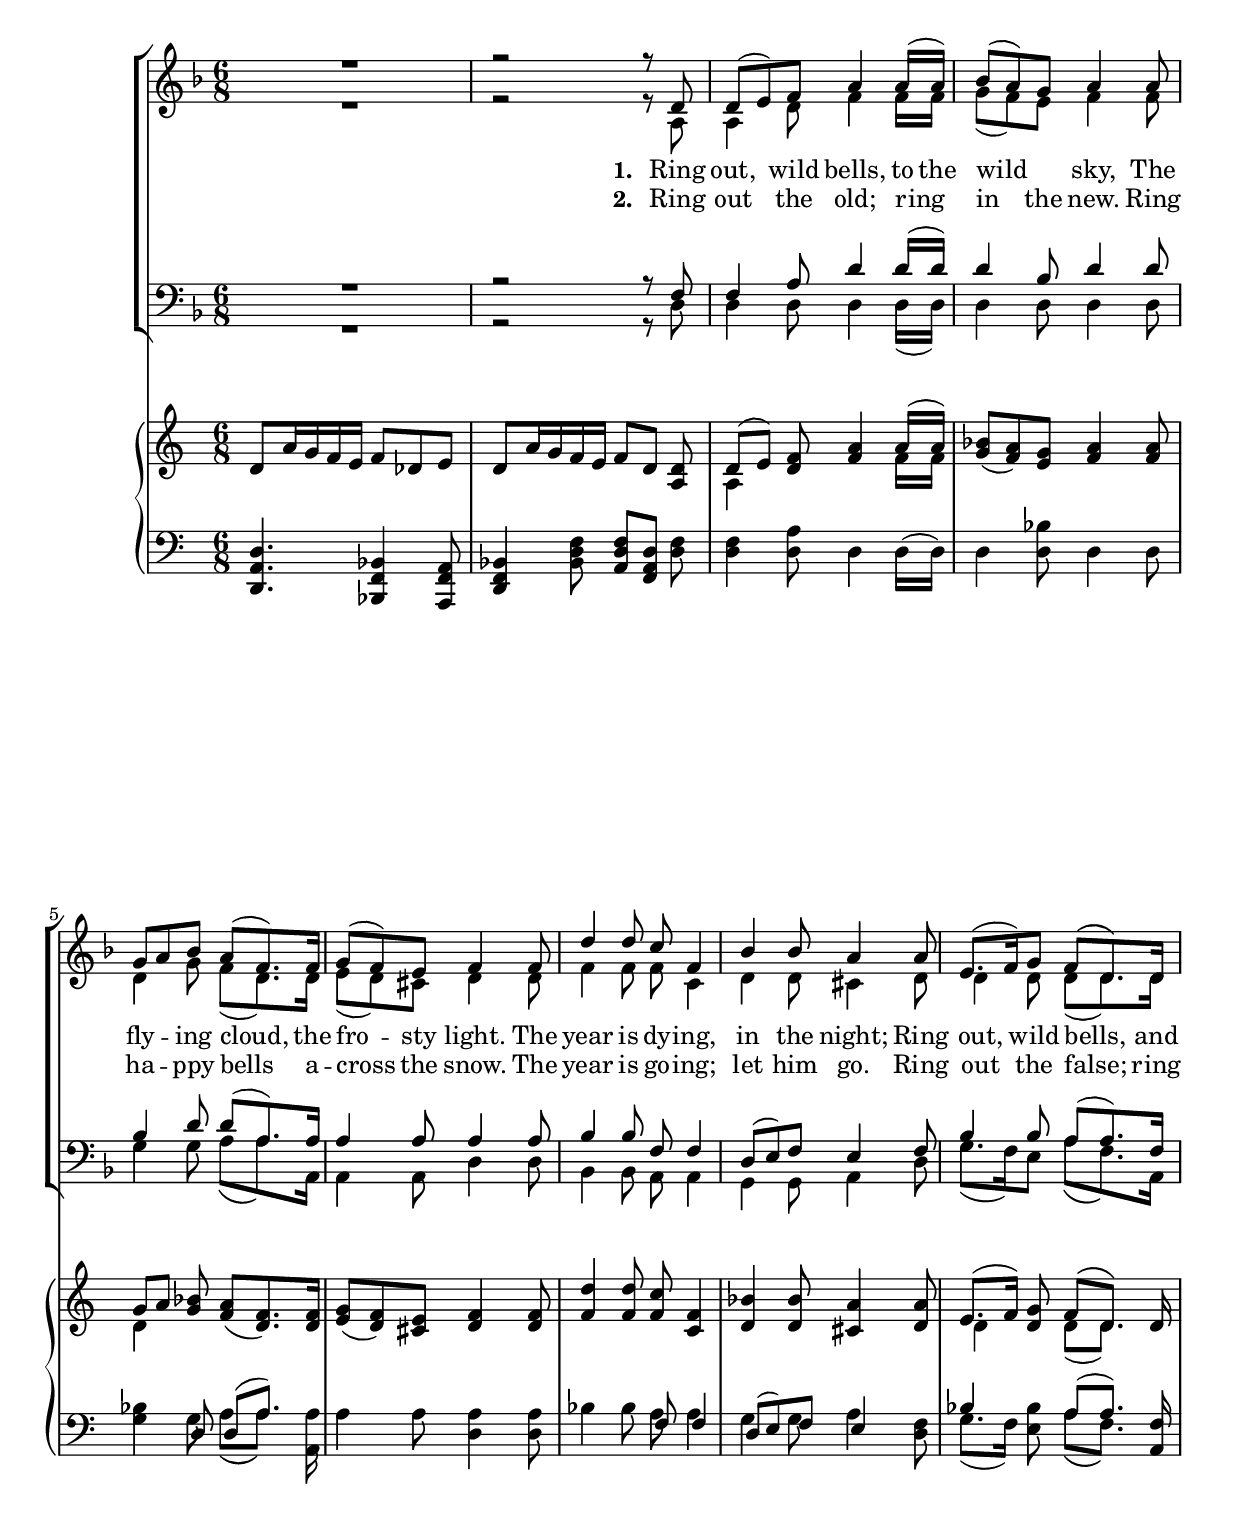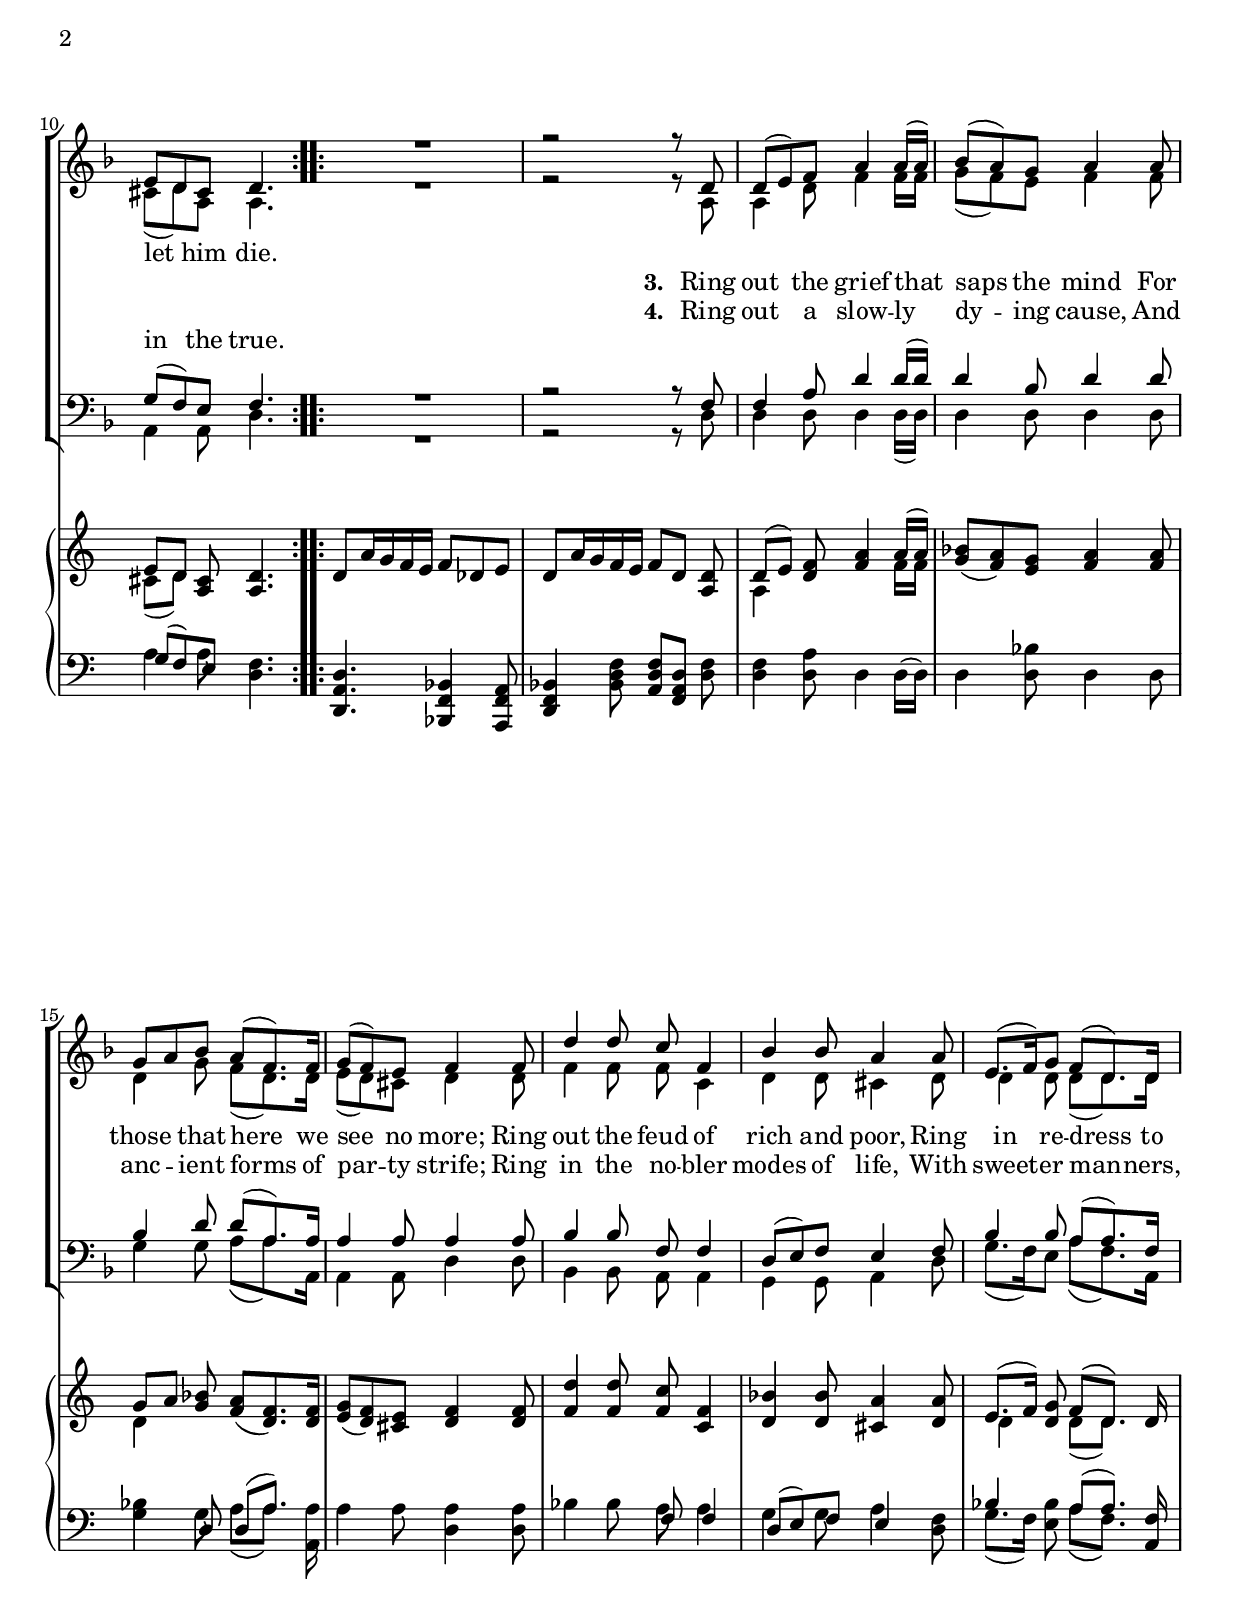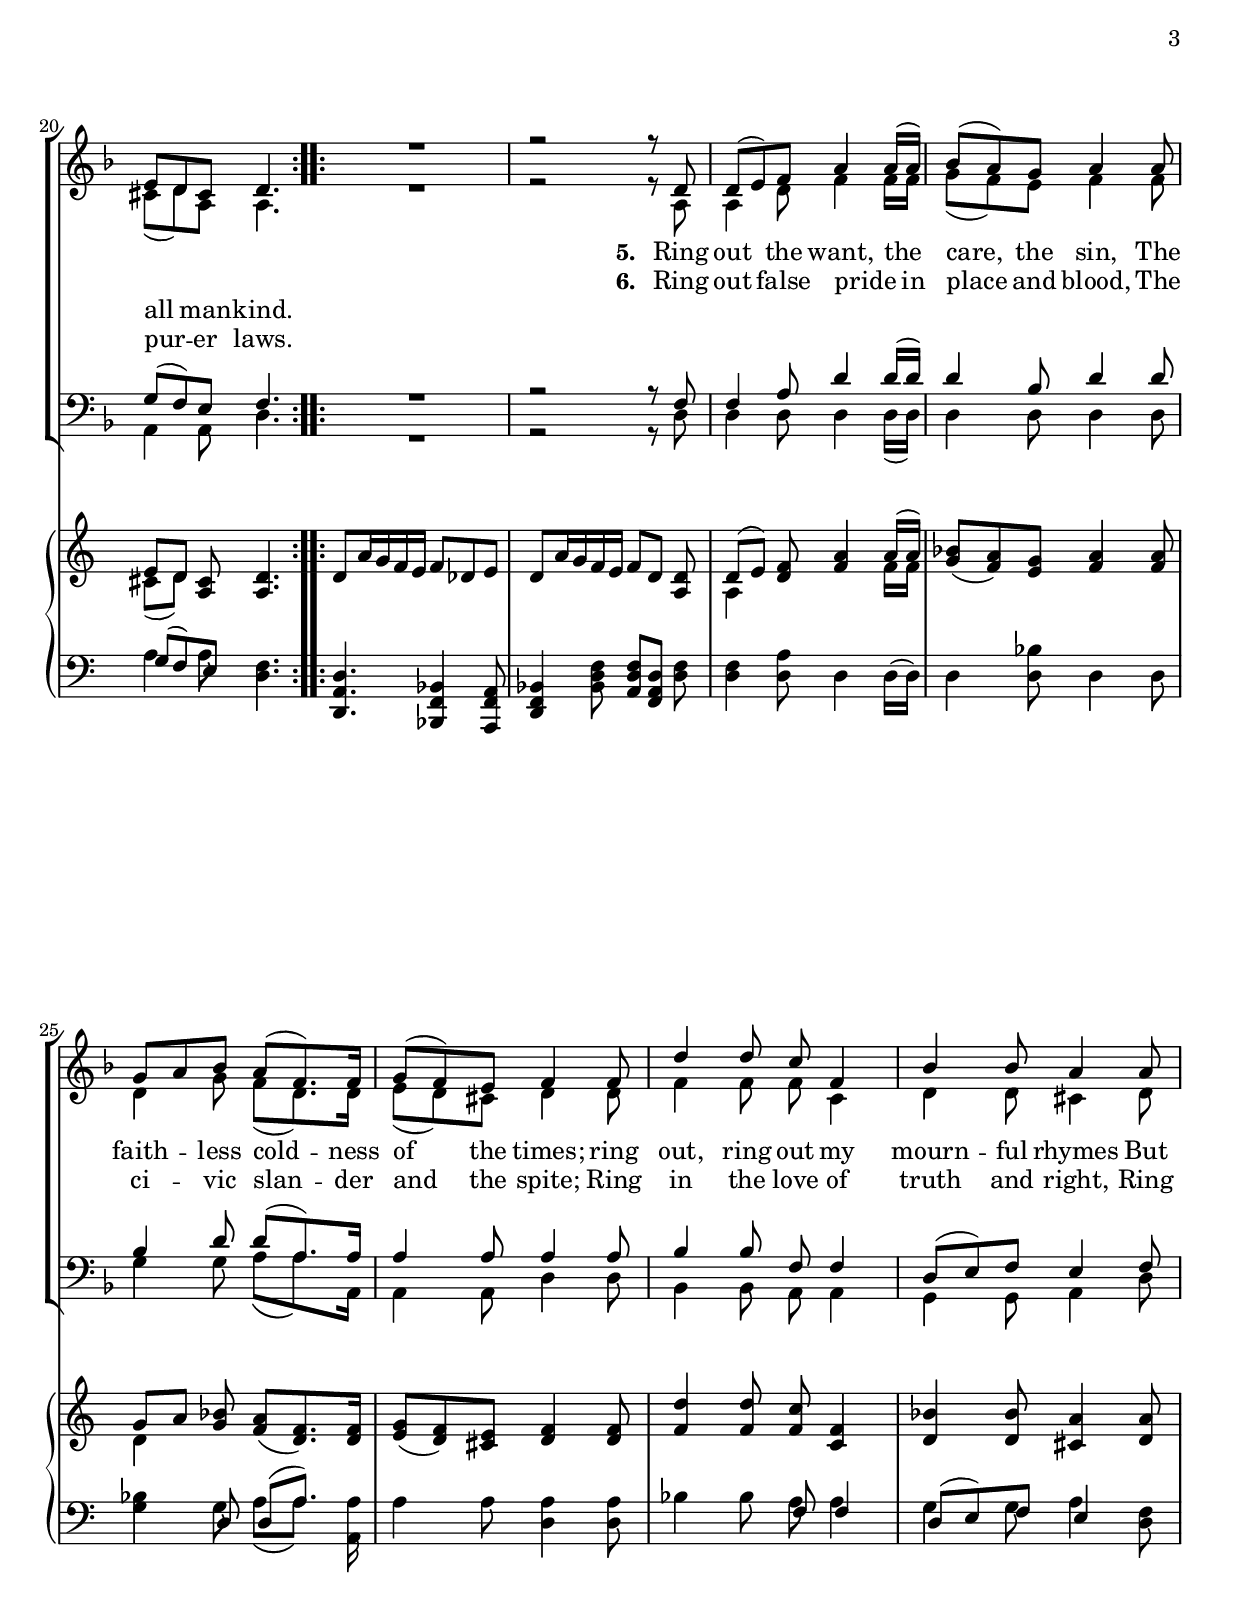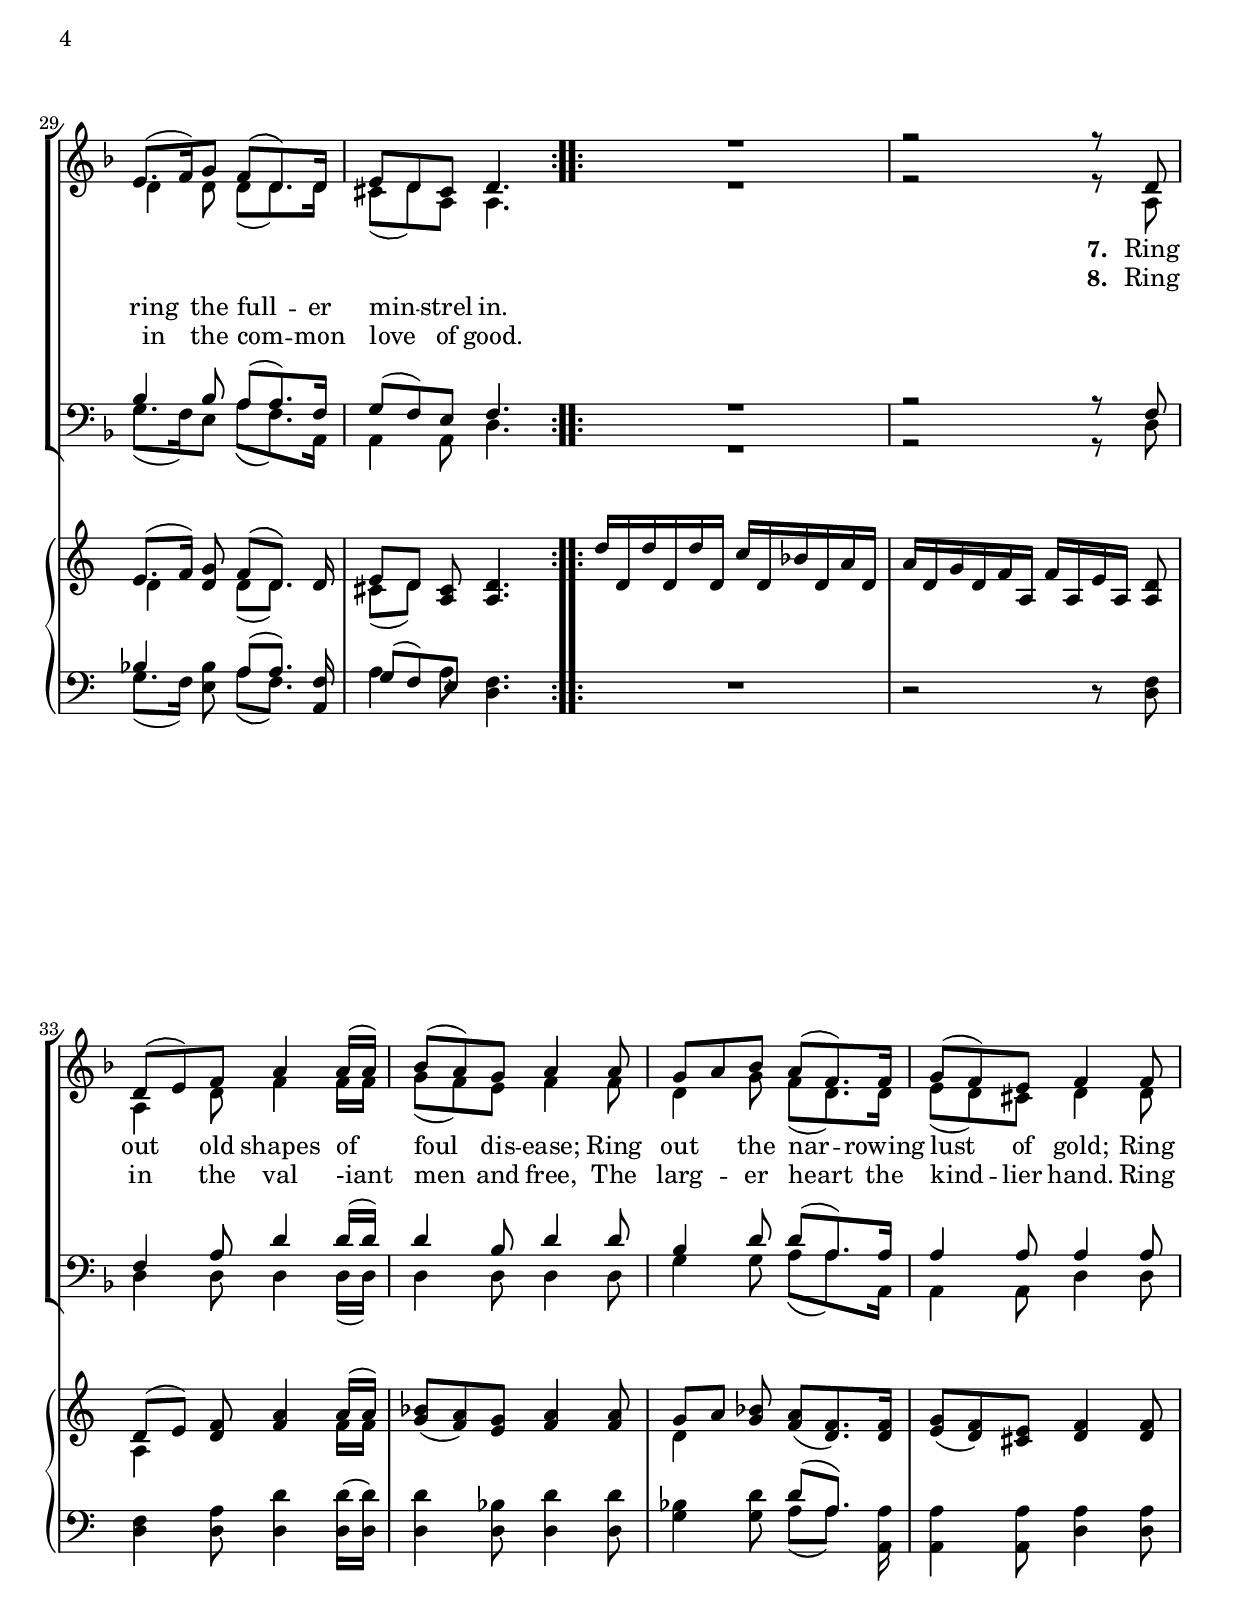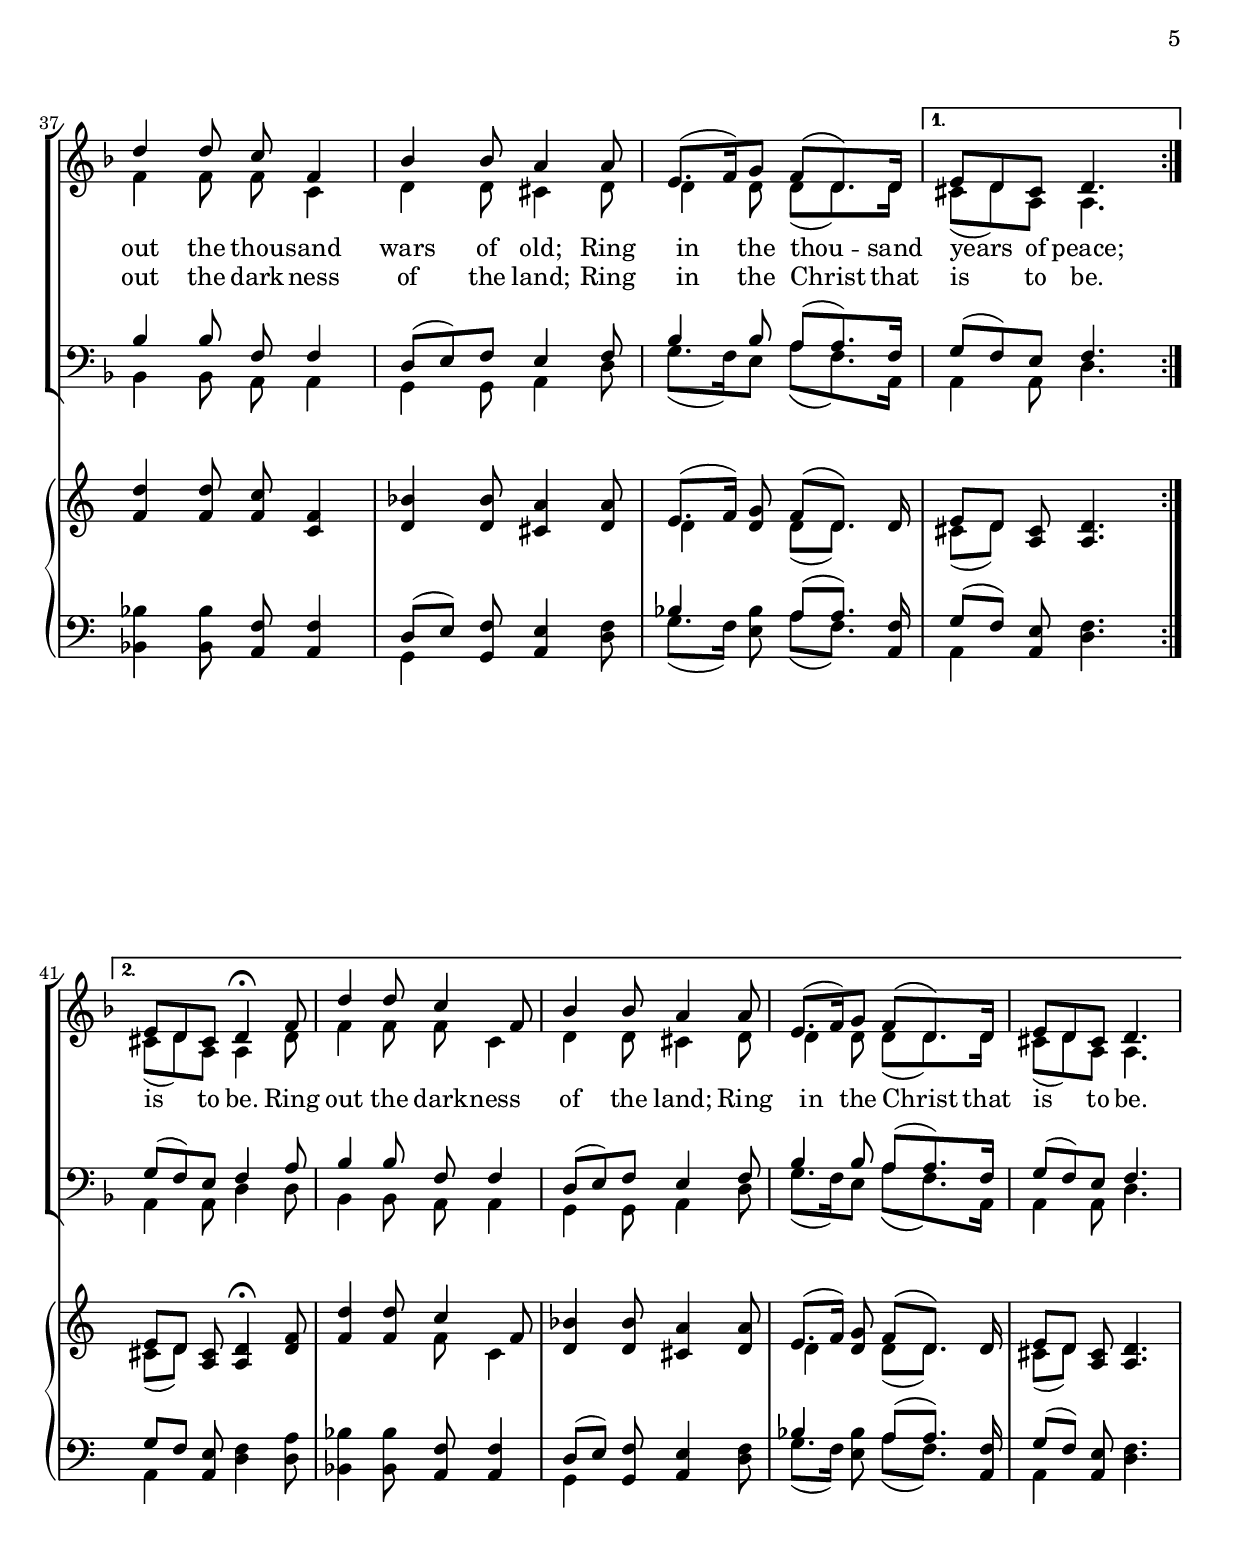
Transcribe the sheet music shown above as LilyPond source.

\paper {
  #(set-default-paper-size "letter")
  top-system-spacing.basic-distance = #10
  score-system-spacing.basic-distance = #20
  system-system-spacing.basic-distance = #20
  last-bottom-spacing.basic-distance = #10
}

global = {
  \version "2.19.83"
  \key d \minor
  \time 6/8
}

structure_repeats =
#(define-music-function
  (parser location p_one p_two p_end p_alt_end)
  (ly:music? ly:music? ly:music? ly:music?)
  #{
    \repeat unfold 3 {
      \repeat volta 2 {
        #p_one
      }
    }
    \repeat volta 2 {
      #p_two
    } \alternative {
      { #p_end }
      { #p_alt_end }
    }
  #})

choral_rest = { R2. | r2 r8 }
sop_phraseone = { d8 | d( e) f a4 a16( a16) | bes8( a) g a4 }
sop_phrasetwo = { a8 | g a bes a( f8.) f16 | g8( f) e f4 }
sop_phrasethree = { f8 | d'4 d8 c f,4 | bes bes8 a4 }
sop_phrasethree_alt = { f8 | d'4 d8 c4 f,8 | bes4 bes8 a4 }
sop_phrasefour = { a8 | e8.( f16) g8 f\( d8.\) d16 | }
sop_end = { | e8 d cis d4. }

sopMusic = \relative c' {
  \structure_repeats
    {
      \choral_rest \sop_phraseone
      \sop_phrasetwo \sop_phrasethree
      \sop_phrasefour \sop_end
    } { 
      \choral_rest \sop_phraseone
      \sop_phrasetwo \sop_phrasethree
      \sop_phrasefour
    }
    \sop_end
    { | e8 d cis d4\fermata \sop_phrasethree_alt \sop_phrasefour \sop_end }
}
alto_phraseone = { a8 | a4 d8 f4 f16 f | g8( f) e f4 }
alto_phrasetwo = { f8 | d4 g8 f( d8.) d16 | e8( d) cis d4 }
alto_phrasethree = { d8 | f4 f8 f c4 | d d8 cis4 }
alto_phrasethree_alt = { d8 | f4 f8 f c4 | d d8 cis4 }
alto_phrasefour = { d8 | d4 d8 d( d8.) d16 | }
alto_end = { | cis8( d) a a4. | }

altoMusic = \relative c' {
  \repeat unfold 3 {
    \repeat volta 2 {
      \choral_rest
      \alto_phraseone
      \alto_phrasetwo
      \alto_phrasethree \alto_phrasefour \alto_end
    }
  }
  \repeat volta 2 {
    \choral_rest \alto_phraseone \alto_phrasetwo \alto_phrasethree \alto_phrasefour
  } \alternative {
    \alto_end
    { | cis8( d) a a4 \alto_phrasethree_alt \alto_phrasefour \alto_end }
  }
}
altoWords =\lyricmode {
  <<
  \new Lyrics = "firstVerse"
  {
  \set stanza = #"1. "
  \set associatedVoice = "altos"
  Ring | out, wild bells, to the | wild _ sky,
  The | fly -- ing cloud, the fro -- sty light.
  The | year is dy -- ing, in the night;
  Ring | out, wild bells, and let him die.
  }
  \new Lyrics = "secondVerse"
  \with { alignBelowContext = #"firstVerse" } {
  \set stanza = #"2. "
  \set associatedVoice = "altos"
  Ring | out the old; ring _ | in the new.
  Ring | ha -- ppy bells  a -- | cross the snow.
  The | year is go -- ing; | let him go.
  Ring | out the false; ring | in the true.
  }
  >>
  <<
  \new Lyrics = "thirdVerse"
  \with { alignBelowContext = #"firstVerse" } {
  \set stanza = #"3. "
  \set associatedVoice = "altos"
  Ring | out the grief that _ | saps the mind
  For | those that here we | see no more;
  Ring | out the feud of | rich and poor,
  Ring | in re -- dress to | all man -- kind.
  }

  \new Lyrics = "fourthVerse"
  \with { alignBelowContext = #"thirdVerse" } {
    \set stanza = #"4. "
    \set associatedVoice = "altos"
  Ring | out a slow -- ly _ | dy -- ing cause,
  And | anc -- ient forms of | par -- ty strife;
  Ring | in the no -- bler | modes of life,
  With | sweet -- er man -- ners, | pur -- er laws.
  }
  >>
  <<
  \new Lyrics = "fifthVerse"
  \with { alignBelowContext = #"firstVerse" } {
  \set stanza = #"5. "
  \set associatedVoice = "altos"
  Ring | out the want, the _ | care, the sin,
  The | faith -- less cold -- ness | of the times;
  ring | out, ring out my | mourn -- ful rhymes
  But | ring the full -- er | min -- strel in.
  }

  \new Lyrics = "sixthVerse"
  \with { alignBelowContext = #"fifthVerse" } {
  \set stanza = #"6. "
  \set associatedVoice = "altos"
  Ring | out false pride _ in  | place and blood,
  The | ci -- vic slan -- der | and the spite;
  Ring | in the love of | truth and right,
  Ring | in the com -- mon | love of good.
  }
  >>
  <<
  \new Lyrics = "seventhVerse"
  \with { alignBelowContext = #"firstVerse" } {
  \set stanza = #"7. "
  \set associatedVoice = "altos"
  Ring | out old shapes of _ | foul dis -- ease;
  Ring | out the nar -- rowing | lust of gold;
  Ring | out the thou -- sand | wars of old;
  Ring | in the thou -- sand | years of peace;
  }

  \new Lyrics = "eighthVerse"
  \with { alignBelowContext = #"seventhVerse" } {
  \set stanza = #"8. "
  \set associatedVoice = "altos"
  Ring | in the val -iant _ | men and free,
  The | larg -- er heart the | kind -- lier hand.
  Ring | out the dark -- ness | of the land;
  Ring | in the Christ that | is to be.
  }
  >>
  is to be.
  Ring | out the dark -- ness | of the land;
  Ring | in the Christ that | is to be.
}

tenor_phraseone = { f8 | f4 a8 d4 d16( d16) | d4 bes8 d4 }
tenor_phrasetwo = { d8 | bes4 d8 d8(a8.) a16 | a4 a8 a4 }
tenor_phrasethree = { a8 | bes4 bes8 f f4 | d8( e) f e4 }
tenor_phrasethree_alt = { a8 | bes4 bes8 f f4 | d8( e) f e4 }
tenor_phrasefour = { f8 | bes4 bes8 a8( a8.) f16 | }
tenor_end = { | g8( f) e  f4. }

tenorMusic = \relative c {
  \repeat unfold 3 {
    \repeat volta 2 {
      \choral_rest
      \tenor_phraseone \tenor_phrasetwo \tenor_phrasethree \tenor_phrasefour \tenor_end
    }
  }
  \repeat volta 2 {
    \choral_rest
    \tenor_phraseone \tenor_phrasetwo \tenor_phrasethree \tenor_phrasefour
  } \alternative {
    \tenor_end
    { | g8( f) e f4 \tenor_phrasethree_alt \tenor_phrasefour \tenor_end }
  }
}

bass_phraseone = { d8 | d4 d8 d4 d16( d) | d4 d8 d4 }
bass_phrasetwo = { d8 | g4 g8 a\( a8.\) a,16 | a4 a8 d4 }
bass_phrasethree = { d8 | bes4 bes8 a8 a4 | g g8 a4 }
bass_phrasethree_alt = { d8 | bes4 bes8 a8 a4 | g g8 a4 }
bass_phrasefour = { d8 | g8.( f16) e8 a\( f8.\) a,16 | }
bass_end = {  | a4 a8 d4. }

bassMusic = \relative c {
  \repeat unfold 3 {
    \repeat volta 2 {
      \choral_rest
      \bass_phraseone \bass_phrasetwo \bass_phrasethree \bass_phrasefour \bass_end
    }
  }
  \repeat volta 2 {
    \choral_rest
    \bass_phraseone \bass_phrasetwo \bass_phrasethree \bass_phrasefour
  } \alternative {
    \bass_end
    { | a4 a8 d4 \bass_phrasethree_alt \bass_phrasefour \bass_end }
  }
}

choirmusic = {
  \new ChoirStaff <<
    \new Staff = "women" <<
      \new Voice = "sopranos" { \voiceOne << \global \sopMusic >> }
      \new Voice = "altos" { \voiceTwo << \global \altoMusic >> }
    >>
    \new Lyrics = "altos"
    \context Lyrics = "altos" \lyricsto "altos" \altoWords
    \new Staff = "men" <<
      \clef bass
      \new Voice = "tenors" { \voiceOne << \global \tenorMusic >> }
      \new Voice = "basses" { \voiceTwo << \global \bassMusic >> }
    >>
  >>
}

pianotreble = \relative g' {
  \repeat unfold 3 {
    \repeat volta 2 {
       d8 a'16 g f e f8 des e | d8 a'16 g f e f8 d
       \partcombine
       <<
         { \relative c' {
           \sop_phraseone \sop_phrasetwo \sop_phrasethree
         \sop_phrasefour \sop_end }}
       >>
       <<
         { \relative c'  { \alto_phraseone \alto_phrasetwo \alto_phrasethree
         \alto_phrasefour \alto_end }}
       >>
    }
  }
  \partcombine
  <<
    \relative c'
    {
      \repeat volta 2 {
        {
          | d'16 d, d' d, d' d, c' d, bes' d, a' d,
          |  a'16 d, g d f a, f' a, e' a, }
        \relative c'
         { \sop_phraseone \sop_phrasetwo \sop_phrasethree
        \sop_phrasefour }
      } \alternative {
        \relative c' \sop_end
        {
          \relative c'{ | e8 d cis d4\fermata
          \sop_phrasethree_alt \sop_phrasefour \sop_end }
        }
      }
    }
  >>
  <<
    \relative c'
    {
      \repeat volta 2 {
        \choral_rest
        \alto_phraseone \alto_phrasetwo \alto_phrasethree
        \alto_phrasefour
      } \alternative {
        \relative c' \alto_end
        {
          \relative c' { | cis8( d) a a4
          \alto_phrasethree_alt \alto_phrasefour \alto_end }
        }
      }
    }
  >>
}

pianobass = \relative c {
  \repeat unfold 3 {
    \repeat volta 2 {
       <d a d,>4. <bes f bes,>4 <a f a,>8 |
       <bes f d>4 <f' d bes>8 <f d a>8  <d a f>8 
       \partcombine
       <<
         { \tenor_phraseone \tenor_phrasetwo \tenor_phrasethree
           \tenor_phrasefour \tenor_end }
       >>
       <<
         { \bass_phraseone \bass_phrasetwo \bass_phrasethree
           \bass_phrasefour \bass_end }
       >>
    }
  }
  \repeat volta 2 {
  \partcombine
  <<
   \relative c {
     \choral_rest
     \tenor_phraseone \tenor_phrasetwo \tenor_phrasethree
     \tenor_phrasefour
   }
  >>
  <<
   \relative c {
     \choral_rest
     \bass_phraseone \bass_phrasetwo \bass_phrasethree
     \bass_phrasefour
   }
  >>
  } \alternative {
   { \partcombine  << \tenor_end >> << \relative c \bass_end >> }
   {
     \partcombine 
     <<
       {
         \relative c' { | g8 f e f4 }
         \relative c' { \tenor_phrasethree_alt \tenor_phrasefour \tenor_end }
       }
     >>
     <<
       {
        \relative c {| a4 a8 d4 }
        \relative c { \bass_phrasethree_alt \bass_phrasefour \bass_end }
       }
     >>
   }
  }
}

pianomusic = {
  \new PianoStaff <<
    \new Staff <<
      \set Staff.printPartCombineTexts = ##f
      \pianotreble
    >>
    \new Staff <<
      \clef bass
      \set Staff.printPartCombineTexts = ##f
      \pianobass
    >>
  >>
}

\score {
  <<
    \choirmusic
    \pianomusic
  >>
  \layout {}
}

\score {
  \unfoldRepeats
  <<
    \choirmusic
    \pianomusic
  >>
  \midi {}
}